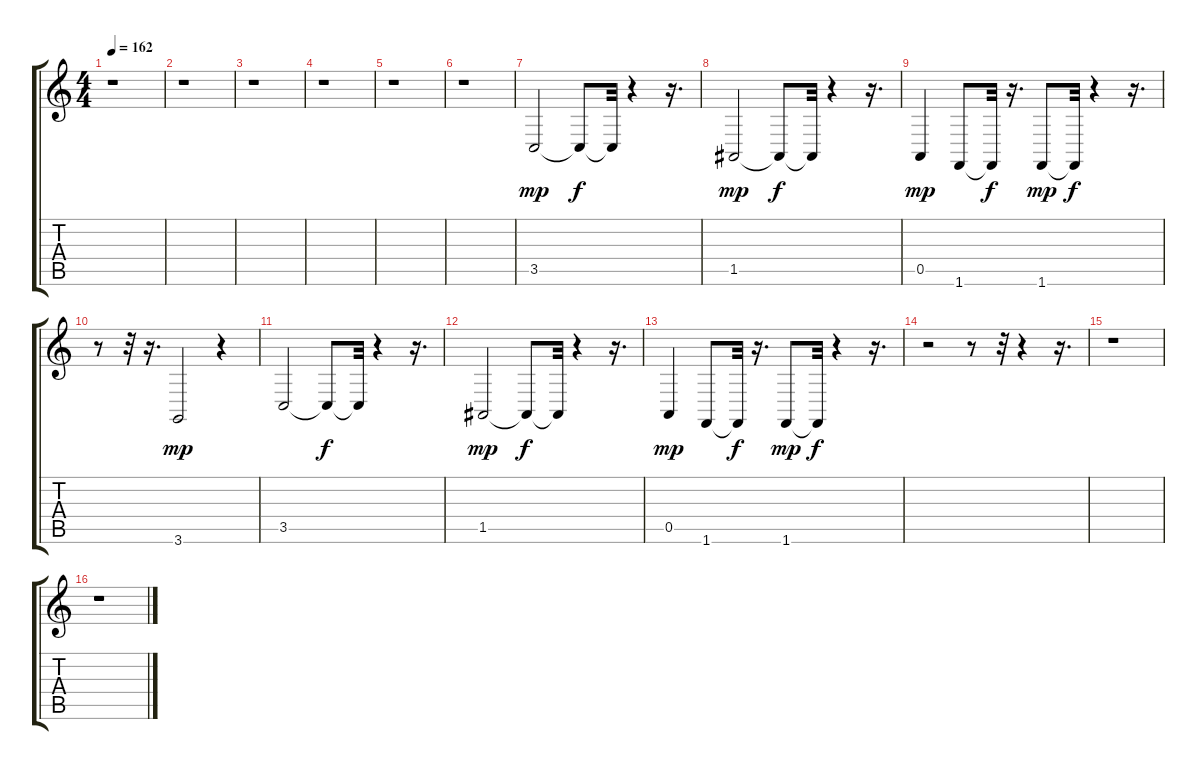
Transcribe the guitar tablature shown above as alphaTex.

\track "" {instrument electricpiano2}
\staff {score tabs}
\tuning (E4 B3 G3 D3 A2 E2) {hide}
\ts (4 4)
\tempo 162
\clef g2
\ks c
r.1{dy f} |
r.1 |
r.1 |
r.1 |
r.1 |
r.1 |
3.5.2{dy mp} 3.5{t}.8{dy f} 3.5{t}.32 r.4 r.16{d} |
1.5.2{dy mp} 1.5{t}.8{dy f} 1.5{t}.32 r.4 r.16{d} |
0.5.4{dy mp} 1.6.8 1.6{t}.32{dy f} r.16{d} 1.6.8{dy mp} 1.6{t}.32{dy f} r.4 r.16{d} |
r.8 r.32 r.16{d} 3.6.2{dy mp} r.4 |
3.5.2 3.5{t}.8{dy f} 3.5{t}.32 r.4 r.16{d} |
1.5.2{dy mp} 1.5{t}.8{dy f} 1.5{t}.32 r.4 r.16{d} |
0.5.4{dy mp} 1.6.8 1.6{t}.32{dy f} r.16{d} 1.6.8{dy mp} 1.6{t}.32{dy f} r.4 r.16{d} |
r.2 r.8 r.32 r.4 r.16{d} |
r.1 |
r.1
